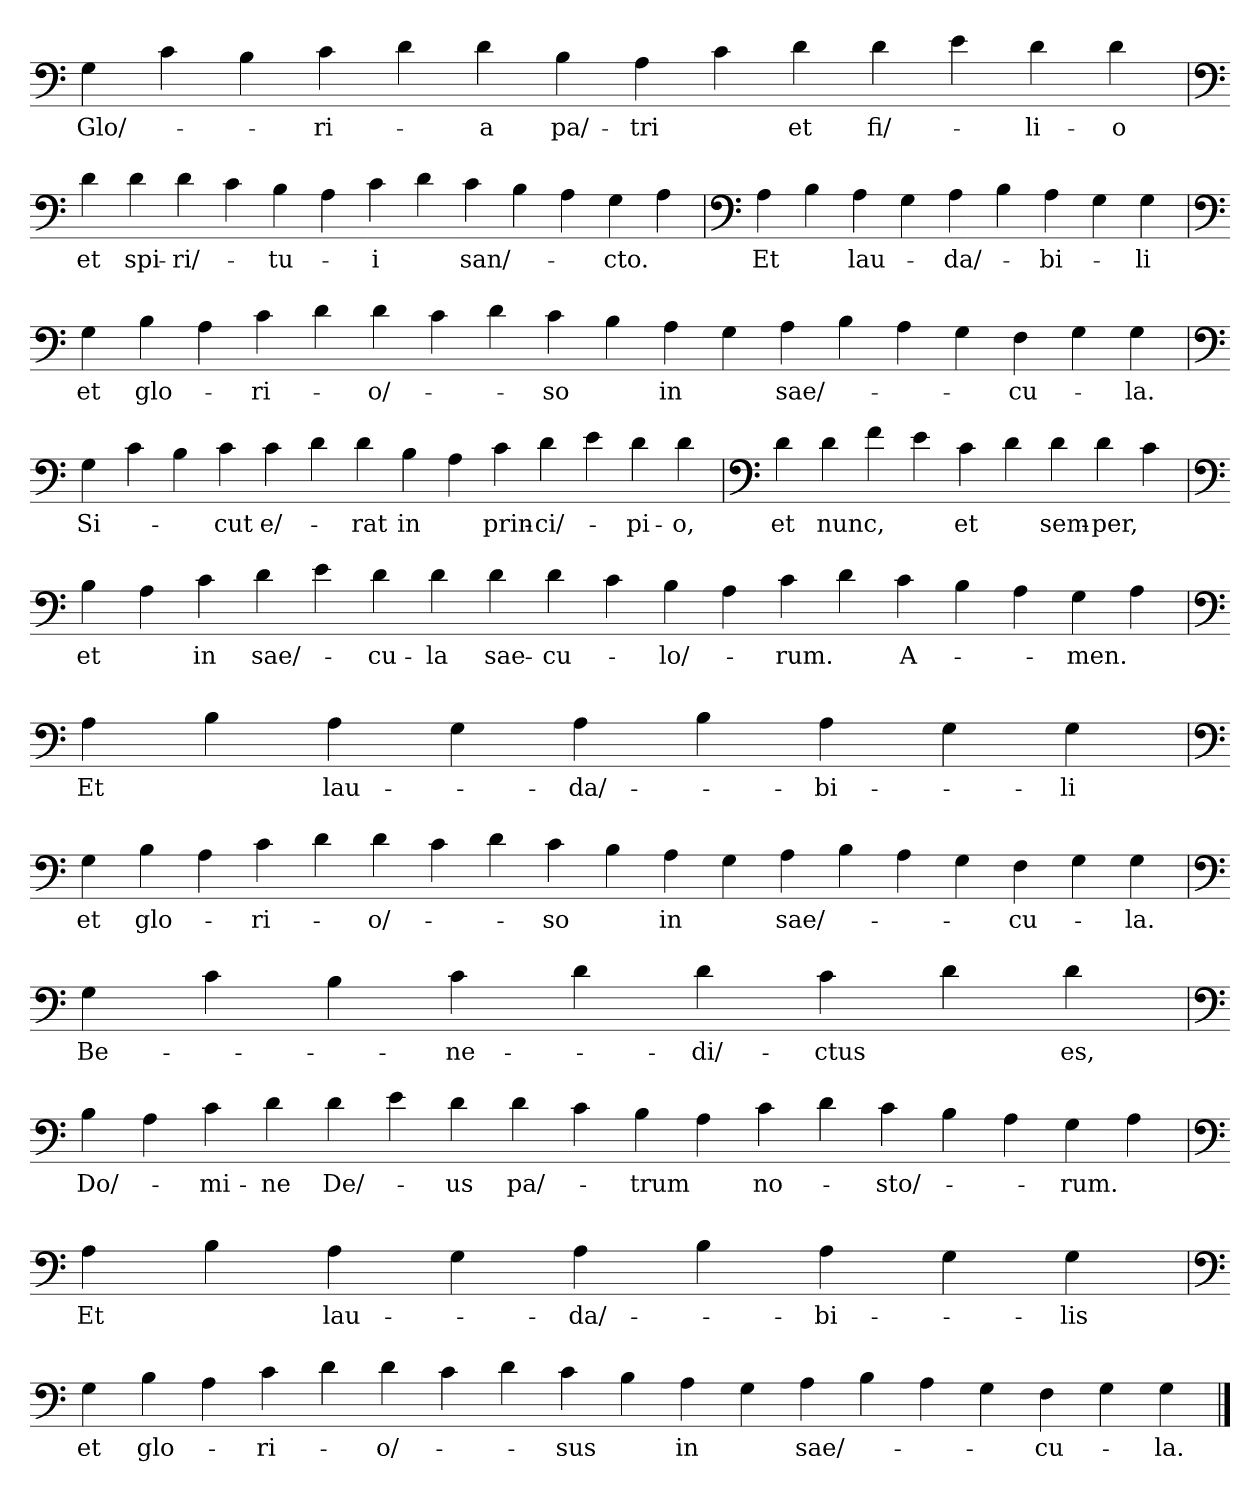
**kern	**text
*part1	*part1
*staff1	*staff1
*clefF4	*
=	=
4G	Glo/-
4c	.
4B	.
4c	-ri-
4d	.
4d	-a
4B	pa/-
4A	-tri
4c	.
4d	et
4d	fi/-
4e	.
4d	-li-
4d	-o
='	='
*clefF4	*
4d	et
4d	spi-
4d	-ri/-
4c	.
4B	-tu-
4A	.
4c	-i
4d	.
4c	san/-
4B	.
4A	.
4G	-cto.
4A	.
='	='
*clefF4	*
4A	Et
4B	.
4A	lau-
4G	.
4A	-da/-
4B	.
4A	-bi-
4G	.
4G	-li
=`	=`
*clefF4	*
4G	et
4B	glo-
4A	.
4c	-ri-
4d	.
4d	-o/-
4c	.
4d	.
4c	-so
4B	.
4A	in
4G	.
4A	sae/-
4B	.
4A	.
4G	.
4F	-cu-
4G	.
4G	-la.
=	=
*clefF4	*
4G	Si-
4c	.
4B	.
4c	-cut
4c	e/-
4d	.
4d	-rat
4B	in
4A	.
4c	prin-
4d	-ci/-
4e	.
4d	-pi-
4d	-o,
=`	=`
*clefF4	*
4d	et
4d	nunc,
4f	.
4e	.
4c	et
4d	.
4d	sem-
4d	-per,
4c	.
=`	=`
*clefF4	*
4B	et
4A	.
4c	in
4d	sae/-
4e	.
4d	-cu-
4d	-la
4d	sae-
4d	-cu-
4c	.
4B	-lo/-
4A	.
4c	-rum.
4d	.
4c	A-
4B	.
4A	.
4G	-men.
4A	.
='	='
*clefF4	*
4A	Et
4B	.
4A	lau-
4G	.
4A	-da/-
4B	.
4A	-bi-
4G	.
4G	-li
=`	=`
*clefF4	*
4G	et
4B	glo-
4A	.
4c	-ri-
4d	.
4d	-o/-
4c	.
4d	.
4c	-so
4B	.
4A	in
4G	.
4A	sae/-
4B	.
4A	.
4G	.
4F	-cu-
4G	.
4G	-la.
=	=
*clefF4	*
4G	Be-
4c	.
4B	.
4c	-ne-
4d	.
4d	-di/-
4c	-ctus
4d	.
4d	es,
=`	=`
*clefF4	*
4B	Do/-
4A	.
4c	-mi-
4d	-ne
4d	De/-
4e	.
4d	-us
4d	pa/-
4c	.
4B	-trum
4A	.
4c	no-
4d	.
4c	-sto/-
4B	.
4A	.
4G	-rum.
4A	.
='	='
*clefF4	*
4A	Et
4B	.
4A	lau-
4G	.
4A	-da/-
4B	.
4A	-bi-
4G	.
4G	-lis
=`	=`
*clefF4	*
4G	et
4B	glo-
4A	.
4c	-ri-
4d	.
4d	-o/-
4c	.
4d	.
4c	-sus
4B	.
4A	in
4G	.
4A	sae/-
4B	.
4A	.
4G	.
4F	-cu-
4G	.
4G	-la.
==	==
*-	*-
